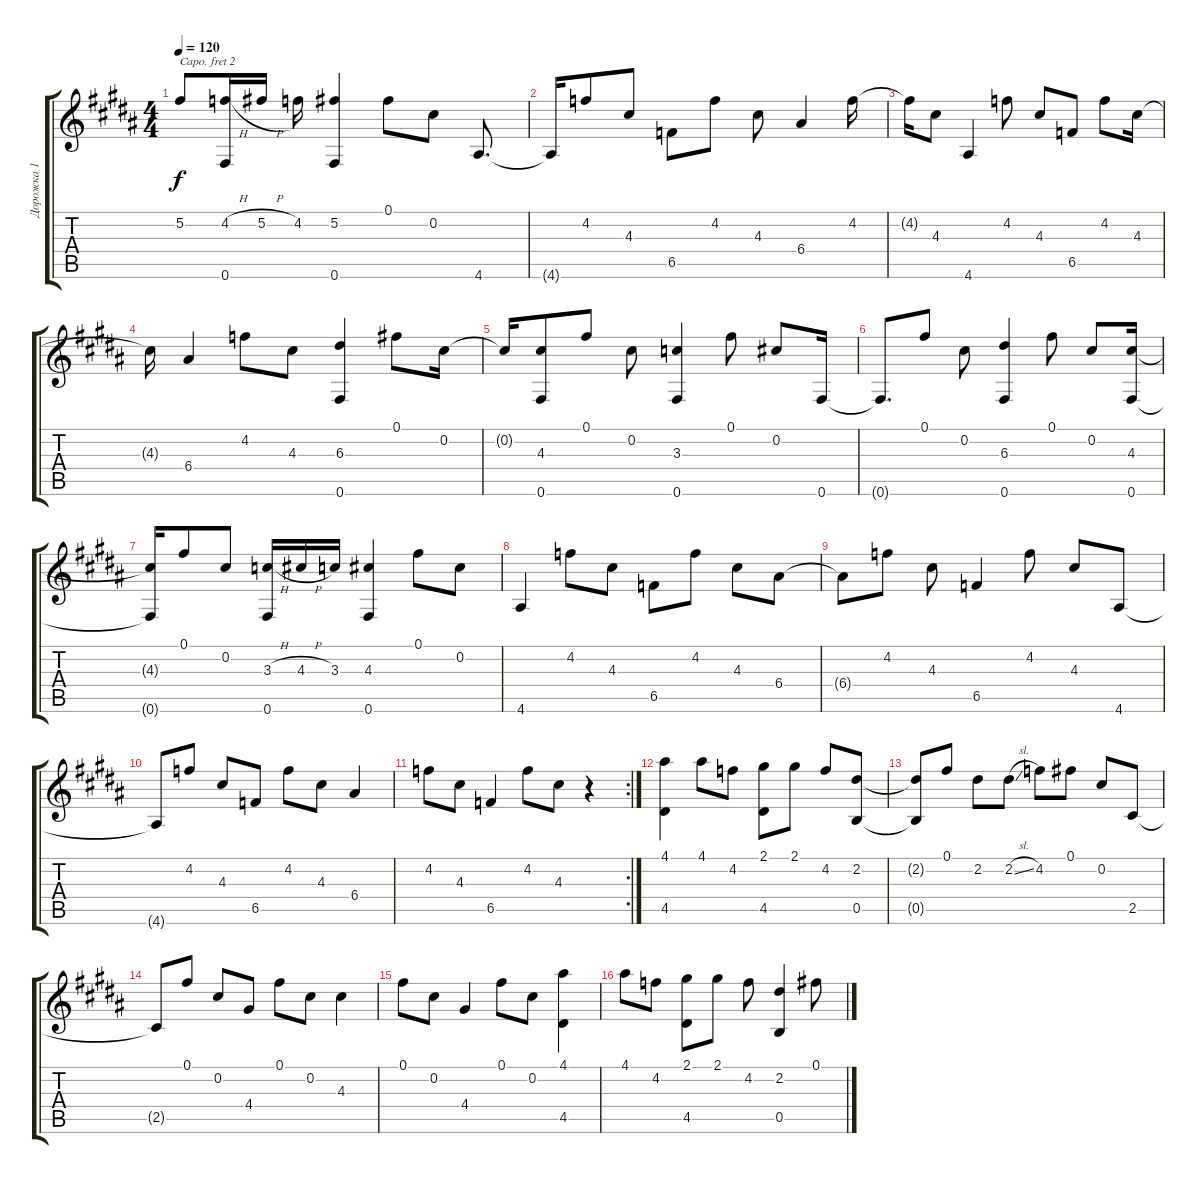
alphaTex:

\track ("Дорожка 1" "Дорожка 1") {instrument acousticguitarnylon}
\staff {score tabs}
\capo 2
\tuning (E4 B3 G3 D3 A2 E2) {hide}
\ts (4 4)
\tempo 120
\clef g2
\ks g#minor
5.2.8{dy f} (4.2{h} 0.6).16 5.2{h}.16 4.2.16 (5.2 0.6).4 0.1.8 0.2.8 4.6.8{d} |
4.6{t}.16 4.2.8 4.3.8 6.5.8 4.2.8 4.3.8 6.4.4 4.2.16 |
4.2{t}.16 4.3.8 4.6.4 4.2.8 4.3.8 6.5.8 4.2.8 4.3.16 |
4.3{t}.16 6.4.4 4.2.8 4.3.8 (6.3 0.6).4 0.1.8 0.2.16 |
0.2{t}.16 (4.3 0.6).8 0.1.8 0.2.8 (3.3 0.6).4 0.1.8 0.2.8 0.6.16 |
0.6{t}.8{d} 0.1.8 0.2.8 (6.3 0.6).4 0.1.8 0.2.8 (4.3 0.6).16 |
(4.3{t} 0.6{t}).16 0.1.8 0.2.8 (3.3{h} 0.6).16 4.3{h}.16 3.3.16 (4.3 0.6).4 0.1.8 0.2.8 |
4.6.4 4.2.8 4.3.8 6.5.8 4.2.8 4.3.8 6.4.8 |
6.4{t}.8 4.2.8 4.3.8 6.5.4 4.2.8 4.3.8 4.6.8 |
4.6{t}.8 4.2.8 4.3.8 6.5.8 4.2.8 4.3.8 6.4.4 |
\rc 2
4.2.8 4.3.8 6.5.4 4.2.8 4.3.8 r.4 |
(4.1 4.5).4 4.1.8 4.2.8 (2.1 4.5).8 2.1.8 4.2.8 (2.2 0.5).8 |
(2.2{t} 0.5{t}).8 0.1.8 2.2.8 2.2{sl}.8 4.2.8 0.1.8 0.2.8 2.5.8 |
2.5{t}.8 0.1.8 0.2.8 4.4.8 0.1.8 0.2.8 4.3.4 |
0.1.8 0.2.8 4.4.4 0.1.8 0.2.8 (4.1 4.5).4 |
4.1.8 4.2.8 (2.1 4.5).8 2.1.8 4.2.8 (2.2 0.5).4 0.1.8
